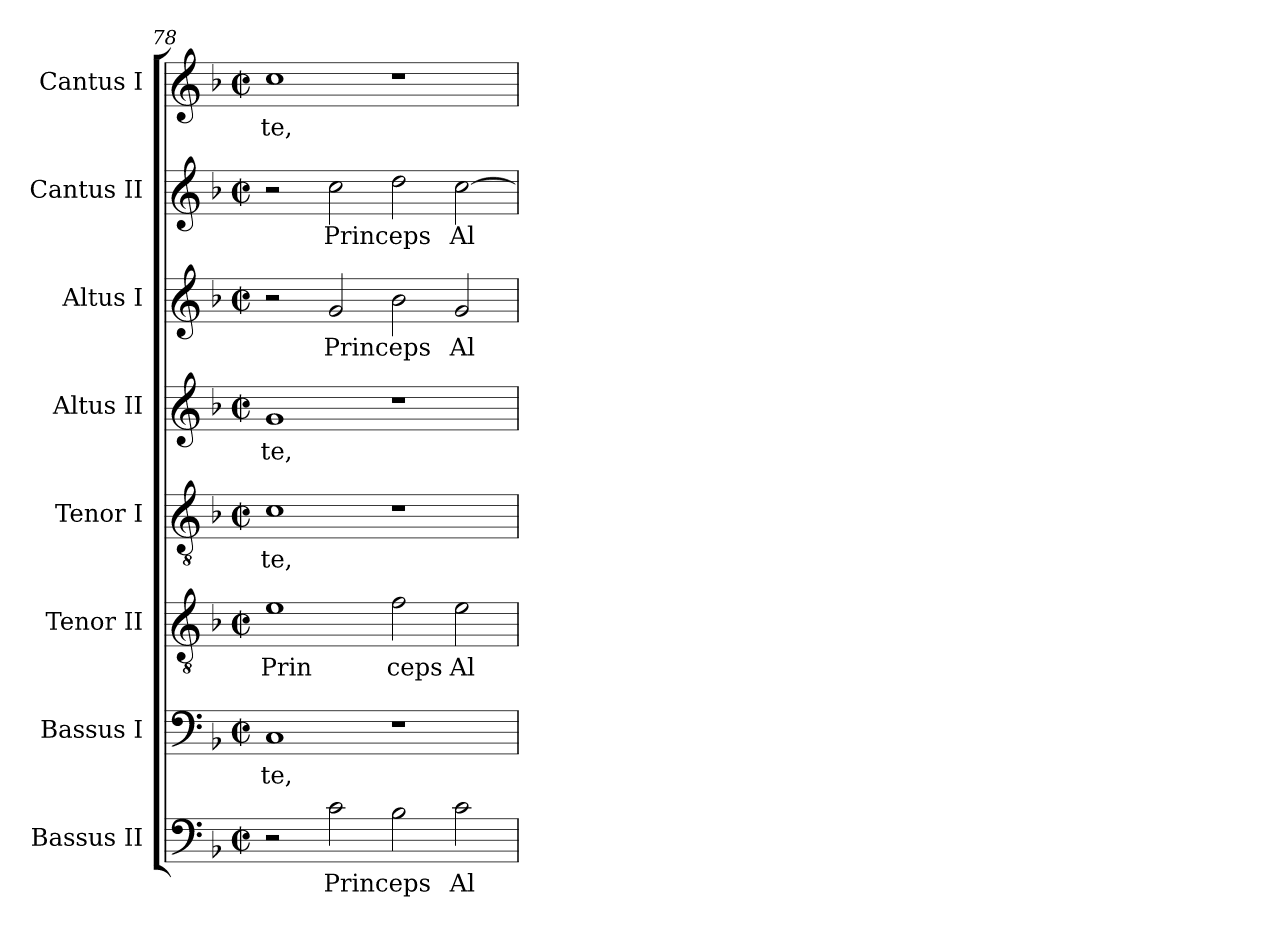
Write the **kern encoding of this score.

**kern	**text	**kern	**text	**kern	**text	**kern	**text	**kern	**text	**kern	**text	**kern	**text	**kern	**text
*part8	*part8	*part7	*part7	*part6	*part6	*part5	*part5	*part4	*part4	*part3	*part3	*part2	*part2	*part1	*part1
*staff8	*staff8	*staff7	*staff7	*staff6	*staff6	*staff5	*staff5	*staff4	*staff4	*staff3	*staff3	*staff2	*staff2	*staff1	*staff1
*I"Bassus II	*	*I"Bassus I	*	*I"Tenor II	*	*I"Tenor I	*	*I"Altus II	*	*I"Altus I	*	*I"Cantus II	*	*I"Cantus I	*
*I'B II	*	*I'B I	*	*I'T II	*	*I'T I	*	*I'A II	*	*I'A I	*	*	*	*	*
*clefF4	*	*clefF4	*	*clefGv2	*	*clefGv2	*	*clefG2	*	*clefG2	*	*clefG2	*	*clefG2	*
*k[b-]	*	*k[b-]	*	*k[b-]	*	*k[b-]	*	*k[b-]	*	*k[b-]	*	*k[b-]	*	*k[b-]	*
*F:	*	*F:	*	*F:	*	*F:	*	*F:	*	*F:	*	*F:	*	*F:	*
*M2/2	*	*M2/2	*	*M2/2	*	*M2/2	*	*M2/2	*	*M2/2	*	*M2/2	*	*M2/2	*
*met(c|)	*	*met(c|)	*	*met(c|)	*	*met(c|)	*	*met(c|)	*	*met(c|)	*	*met(c|)	*	*met(c|)	*
=78	=78	=78	=78	=78	=78	=78	=78	=78	=78	=78	=78	=78	=78	=78	=78
!	!	!	!LO:LY:b:cj	!	!LO:LY:b:cj	!	!LO:LY:b:cj	!	!LO:LY:b:cj	!	!	!	!	!	!LO:LY:b:cj
2r	.	1C	te,	1e	Prin	1c	-te,	1g	te,	2r	.	2r	.	1cc	te,
!	!LO:LY:b:cj	!	!	!	!	!	!	!	!	!	!LO:LY:b:cj	!	!LO:LY:b:cj	!	!
2c\	Princeps	.	.	.	.	.	.	.	.	2g/	Princeps	2cc\	Princeps	.	.
!	!	!	!	!	!LO:LY:b:cj	!	!	!	!	!	!	!	!	!	!
2B-\	.	1r	.	2f\	ceps	1r	.	1r	.	2b-\	.	2dd\	.	1r	.
!	!LO:LY:b:cj	!	!	!	!LO:LY:b:cj	!	!	!	!	!	!LO:LY:b:cj	!	!LO:LY:b:cj	!	!
2c\	Al	.	.	2e\	Al	.	.	.	.	2g/	Al-	[<2cc\	Al	.	.
=	=	=	=	=	=	=	=	=	=	=	=	=	=	=	=
*-	*-	*-	*-	*-	*-	*-	*-	*-	*-	*-	*-	*-	*-	*-	*-
